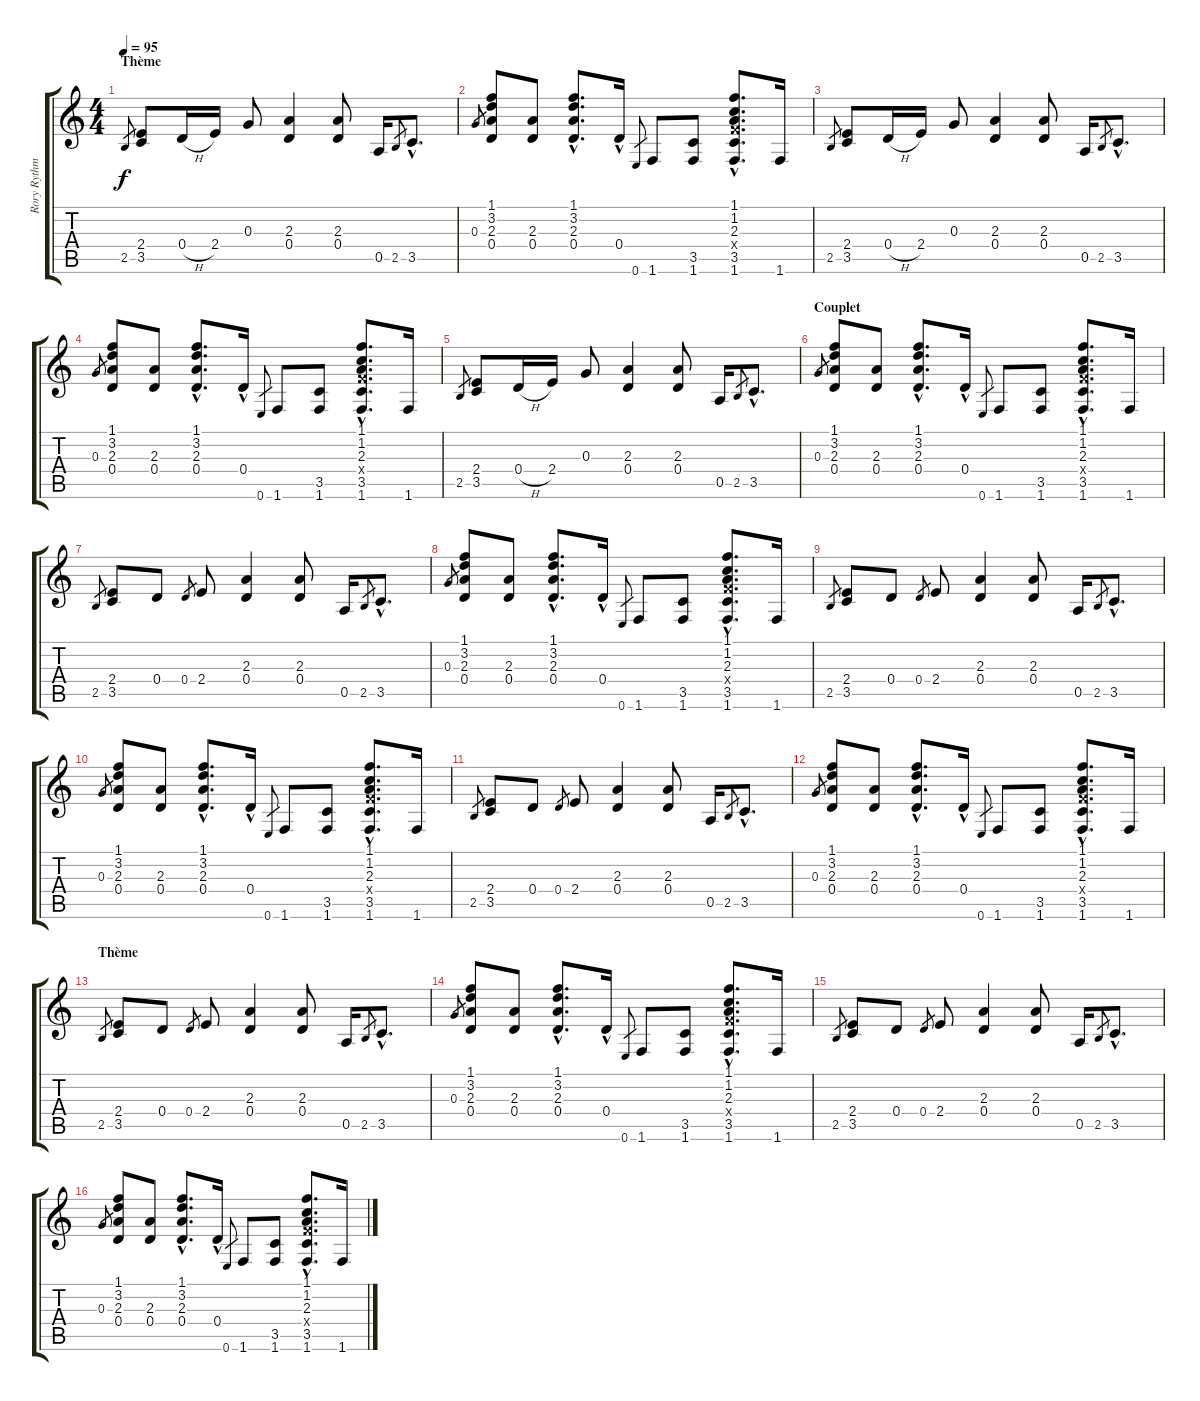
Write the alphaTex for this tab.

\track ("Rory Rythmic" "Rory Rythm") {instrument overdrivenguitar}
\staff {score tabs}
\tuning (E4 B3 G3 D3 A2 E2) {hide}
\ts (4 4)
\section ("" "Thème")
\tempo 95
\clef g2
\ks c
2.5.8{gr dy f} (2.4 3.5).8 0.4{h}.16 2.4.16 0.3.8 (2.3 0.4).4 (2.3 0.4).8 0.5.16 2.5.8{gr} 3.5{hac}.8{d} |
0.3.8{gr} (1.1 3.2 2.3 0.4).8 (2.3 0.4).8 (1.1{hac} 3.2{hac} 2.3{hac} 0.4{hac}).8{d} 0.4{hac}.16 0.6.8{gr} 1.6.8 (3.5 1.6).8 (1.1{hac} 1.2{hac} 2.3{hac} 3.4{hac x} 3.5{hac} 1.6{hac}).8{d} 1.6.16 |
2.5.8{gr} (2.4 3.5).8 0.4{h}.16 2.4.16 0.3.8 (2.3 0.4).4 (2.3 0.4).8 0.5.16 2.5.8{gr} 3.5{hac}.8{d} |
0.3.8{gr} (1.1 3.2 2.3 0.4).8 (2.3 0.4).8 (1.1{hac} 3.2{hac} 2.3{hac} 0.4{hac}).8{d} 0.4{hac}.16 0.6.8{gr} 1.6.8 (3.5 1.6).8 (1.1{hac} 1.2{hac} 2.3{hac} 3.4{hac x} 3.5{hac} 1.6{hac}).8{d} 1.6.16 |
2.5.8{gr} (2.4 3.5).8 0.4{h}.16 2.4.16 0.3.8 (2.3 0.4).4 (2.3 0.4).8 0.5.16 2.5.8{gr} 3.5{hac}.8{d} |
\section ("" "Couplet")
0.3.8{gr} (1.1 3.2 2.3 0.4).8 (2.3 0.4).8 (1.1{hac} 3.2{hac} 2.3{hac} 0.4{hac}).8{d} 0.4{hac}.16 0.6.8{gr} 1.6.8 (3.5 1.6).8 (1.1{hac} 1.2{hac} 2.3{hac} 3.4{hac x} 3.5{hac} 1.6{hac}).8{d} 1.6.16 |
2.5.8{gr} (2.4 3.5).8 0.4.8 0.4.8{gr} 2.4.8 (2.3 0.4).4 (2.3 0.4).8 0.5.16 2.5.8{gr} 3.5{hac}.8{d} |
0.3.8{gr} (1.1 3.2 2.3 0.4).8 (2.3 0.4).8 (1.1{hac} 3.2{hac} 2.3{hac} 0.4{hac}).8{d} 0.4{hac}.16 0.6.8{gr} 1.6.8 (3.5 1.6).8 (1.1{hac} 1.2{hac} 2.3{hac} 3.4{hac x} 3.5{hac} 1.6{hac}).8{d} 1.6.16 |
2.5.8{gr} (2.4 3.5).8 0.4.8 0.4.8{gr} 2.4.8 (2.3 0.4).4 (2.3 0.4).8 0.5.16 2.5.8{gr} 3.5{hac}.8{d} |
0.3.8{gr} (1.1 3.2 2.3 0.4).8 (2.3 0.4).8 (1.1{hac} 3.2{hac} 2.3{hac} 0.4{hac}).8{d} 0.4{hac}.16 0.6.8{gr} 1.6.8 (3.5 1.6).8 (1.1{hac} 1.2{hac} 2.3{hac} 3.4{hac x} 3.5{hac} 1.6{hac}).8{d} 1.6.16 |
2.5.8{gr} (2.4 3.5).8 0.4.8 0.4.8{gr} 2.4.8 (2.3 0.4).4 (2.3 0.4).8 0.5.16 2.5.8{gr} 3.5{hac}.8{d} |
0.3.8{gr} (1.1 3.2 2.3 0.4).8 (2.3 0.4).8 (1.1{hac} 3.2{hac} 2.3{hac} 0.4{hac}).8{d} 0.4{hac}.16 0.6.8{gr} 1.6.8 (3.5 1.6).8 (1.1{hac} 1.2{hac} 2.3{hac} 3.4{hac x} 3.5{hac} 1.6{hac}).8{d} 1.6.16 |
\section ("" "Thème")
2.5.8{gr} (2.4 3.5).8 0.4.8 0.4.8{gr} 2.4.8 (2.3 0.4).4 (2.3 0.4).8 0.5.16 2.5.8{gr} 3.5{hac}.8{d} |
0.3.8{gr} (1.1 3.2 2.3 0.4).8 (2.3 0.4).8 (1.1{hac} 3.2{hac} 2.3{hac} 0.4{hac}).8{d} 0.4{hac}.16 0.6.8{gr} 1.6.8 (3.5 1.6).8 (1.1{hac} 1.2{hac} 2.3{hac} 3.4{hac x} 3.5{hac} 1.6{hac}).8{d} 1.6.16 |
2.5.8{gr} (2.4 3.5).8 0.4.8 0.4.8{gr} 2.4.8 (2.3 0.4).4 (2.3 0.4).8 0.5.16 2.5.8{gr} 3.5{hac}.8{d} |
0.3.8{gr} (1.1 3.2 2.3 0.4).8 (2.3 0.4).8 (1.1{hac} 3.2{hac} 2.3{hac} 0.4{hac}).8{d} 0.4{hac}.16 0.6.8{gr} 1.6.8 (3.5 1.6).8 (1.1{hac} 1.2{hac} 2.3{hac} 3.4{hac x} 3.5{hac} 1.6{hac}).8{d} 1.6.16
